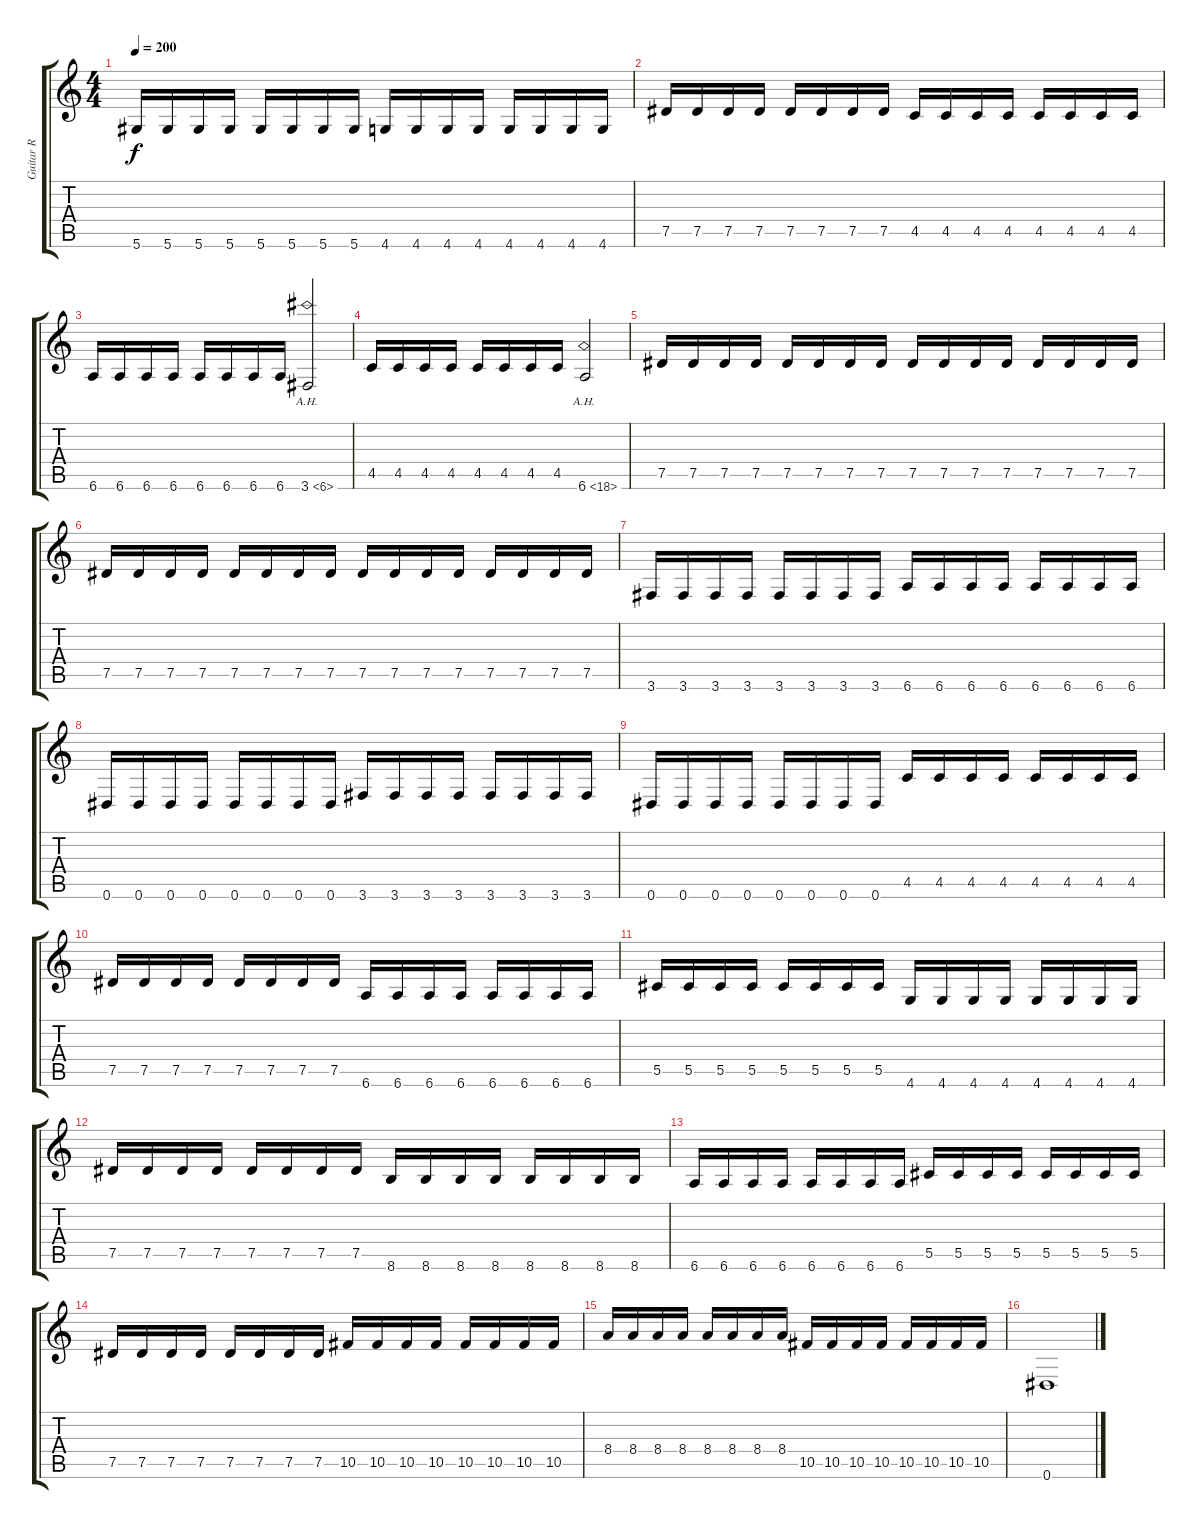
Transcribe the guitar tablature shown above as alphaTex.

\track ("Guitar R" "Guitar R") {instrument distortionguitar}
\staff {score tabs}
\tuning (Eb4 Bb3 Gb3 Db3 Ab2 Eb2) {hide}
\ts (4 4)
\tempo 200
\clef g2
\ks c
5.6.16{dy f} 5.6.16 5.6.16 5.6.16 5.6.16 5.6.16 5.6.16 5.6.16 4.6.16 4.6.16 4.6.16 4.6.16 4.6.16 4.6.16 4.6.16 4.6.16 |
7.5.16 7.5.16 7.5.16 7.5.16 7.5.16 7.5.16 7.5.16 7.5.16 4.5.16 4.5.16 4.5.16 4.5.16 4.5.16 4.5.16 4.5.16 4.5.16 |
6.6.16 6.6.16 6.6.16 6.6.16 6.6.16 6.6.16 6.6.16 6.6.16 3.6{ah 3}.2 |
4.5.16 4.5.16 4.5.16 4.5.16 4.5.16 4.5.16 4.5.16 4.5.16 6.6{ah 12}.2 |
7.5.16 7.5.16 7.5.16 7.5.16 7.5.16 7.5.16 7.5.16 7.5.16 7.5.16 7.5.16 7.5.16 7.5.16 7.5.16 7.5.16 7.5.16 7.5.16 |
7.5.16 7.5.16 7.5.16 7.5.16 7.5.16 7.5.16 7.5.16 7.5.16 7.5.16 7.5.16 7.5.16 7.5.16 7.5.16 7.5.16 7.5.16 7.5.16 |
3.6.16 3.6.16 3.6.16 3.6.16 3.6.16 3.6.16 3.6.16 3.6.16 6.6.16 6.6.16 6.6.16 6.6.16 6.6.16 6.6.16 6.6.16 6.6.16 |
0.6.16 0.6.16 0.6.16 0.6.16 0.6.16 0.6.16 0.6.16 0.6.16 3.6.16 3.6.16 3.6.16 3.6.16 3.6.16 3.6.16 3.6.16 3.6.16 |
0.6.16 0.6.16 0.6.16 0.6.16 0.6.16 0.6.16 0.6.16 0.6.16 4.5.16 4.5.16 4.5.16 4.5.16 4.5.16 4.5.16 4.5.16 4.5.16 |
7.5.16 7.5.16 7.5.16 7.5.16 7.5.16 7.5.16 7.5.16 7.5.16 6.6.16 6.6.16 6.6.16 6.6.16 6.6.16 6.6.16 6.6.16 6.6.16 |
5.5.16 5.5.16 5.5.16 5.5.16 5.5.16 5.5.16 5.5.16 5.5.16 4.6.16 4.6.16 4.6.16 4.6.16 4.6.16 4.6.16 4.6.16 4.6.16 |
7.5.16 7.5.16 7.5.16 7.5.16 7.5.16 7.5.16 7.5.16 7.5.16 8.6.16 8.6.16 8.6.16 8.6.16 8.6.16 8.6.16 8.6.16 8.6.16 |
6.6.16 6.6.16 6.6.16 6.6.16 6.6.16 6.6.16 6.6.16 6.6.16 5.5.16 5.5.16 5.5.16 5.5.16 5.5.16 5.5.16 5.5.16 5.5.16 |
7.5.16 7.5.16 7.5.16 7.5.16 7.5.16 7.5.16 7.5.16 7.5.16 10.5.16 10.5.16 10.5.16 10.5.16 10.5.16 10.5.16 10.5.16 10.5.16 |
8.4.16 8.4.16 8.4.16 8.4.16 8.4.16 8.4.16 8.4.16 8.4.16 10.5.16 10.5.16 10.5.16 10.5.16 10.5.16 10.5.16 10.5.16 10.5.16 |
0.6.1
